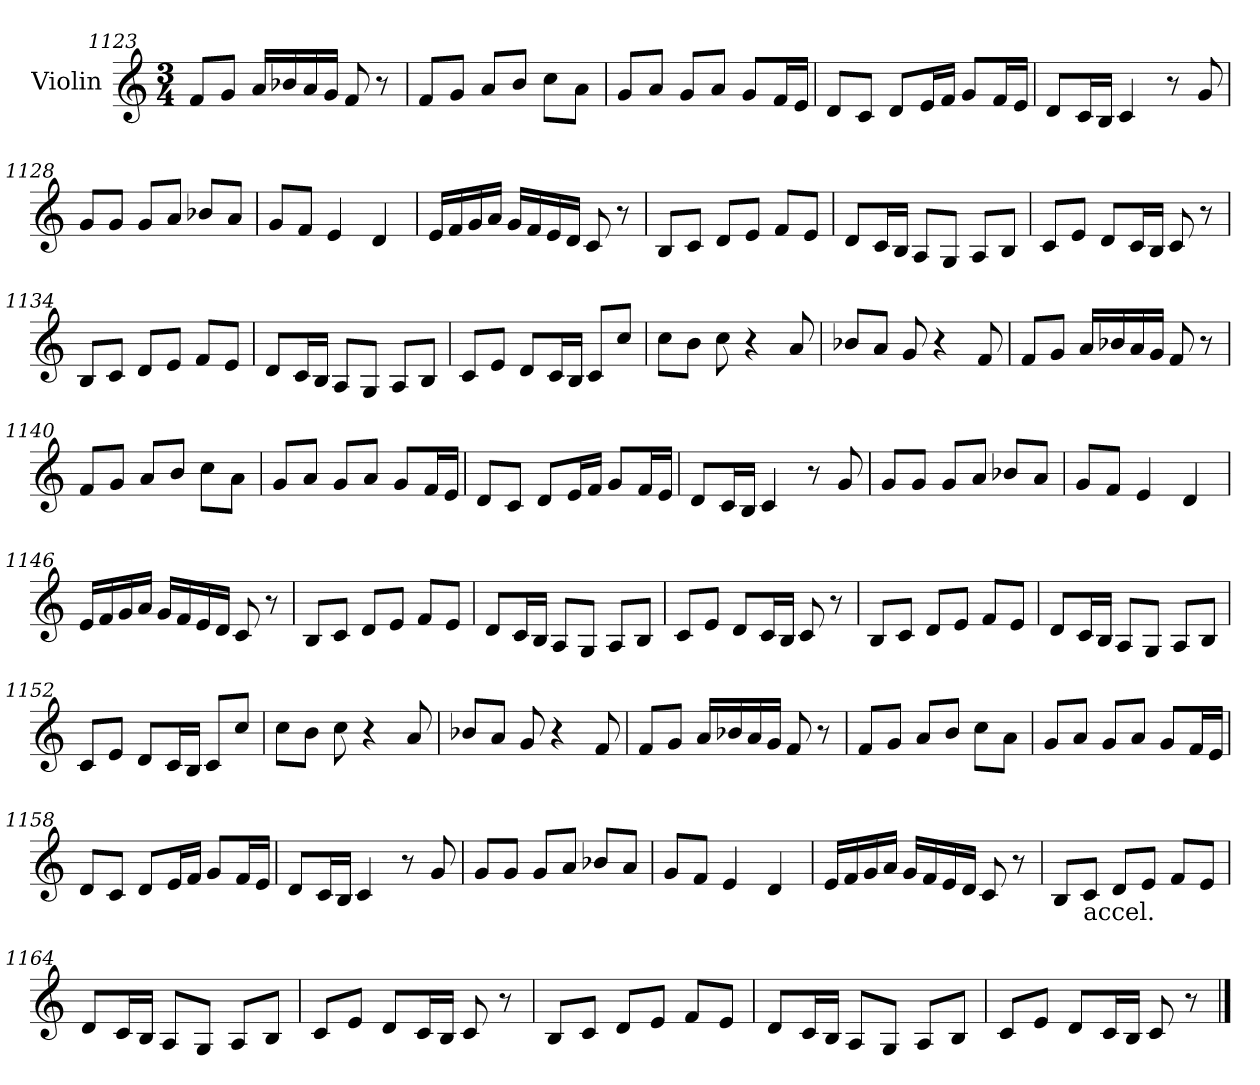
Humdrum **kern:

**kern
*part1
*staff1
*I"Violin
!!LO:LB:g=z
*clefG2
*k[]
*C:
*M3/4
=1123
8f/L
8g/J
16a/LL
16b-X/
16a/
16g/JJ
8f/
8r
=1124
8f/L
8g/J
8a/L
8b/J
8cc\L
8a\J
=1125
8g/L
8a/J
8g/L
8a/J
8g/L
16f/L
16e/JJ
=1126
8d/L
8c/J
8d/L
16e/L
16f/JJ
8g/L
16f/L
16e/JJ
!!LO:PB:g=z
=1127
8d/L
16c/L
16B/JJ
4c/
8r
8g/
!!LO:PB:g=z
=1128
8g/L
8g/J
8g/L
8a/J
8b-X/L
8a/J
=1129
8g/L
8f/J
4e/
4d/
=1130
16e/LL
16f/
16g/
16a/JJ
16g/LL
16f/
16e/
16d/JJ
8c/
8r
=1131
8B/L
8c/J
8d/L
8e/J
8f/L
8e/J
!!LO:PB:g=z
=1132
8d/L
16c/L
16B/JJ
8A/L
8G/J
8A/L
8B/J
!!LO:PB:g=z
=1133
8c/L
8e/J
8d/L
16c/L
16B/JJ
8c/
8r
=1134
8B/L
8c/J
8d/L
8e/J
8f/L
8e/J
=1135
8d/L
16c/L
16B/JJ
8A/L
8G/J
8A/L
8B/J
=1136
8c/L
8e/J
8d/L
16c/L
16B/JJ
8c/L
8cc/J
!!LO:PB:g=z
=1137
8cc\L
8b\J
8cc\
4r
8a/
!!LO:PB:g=z
=1138
8b-X/L
8a/J
8g/
4r
8f/
=1139
8f/L
8g/J
16a/LL
16b-X/
16a/
16g/JJ
8f/
8r
=1140
8f/L
8g/J
8a/L
8b/J
8cc\L
8a\J
=1141
8g/L
8a/J
8g/L
8a/J
8g/L
16f/L
16e/JJ
!!LO:PB:g=z
=1142
8d/L
8c/J
8d/L
16e/L
16f/JJ
8g/L
16f/L
16e/JJ
!!LO:PB:g=z
=1143
8d/L
16c/L
16B/JJ
4c/
8r
8g/
=1144
8g/L
8g/J
8g/L
8a/J
8b-X/L
8a/J
=1145
8g/L
8f/J
4e/
4d/
=1146
16e/LL
16f/
16g/
16a/JJ
16g/LL
16f/
16e/
16d/JJ
8c/
8r
!!LO:PB:g=z
=1147
8B/L
8c/J
8d/L
8e/J
8f/L
8e/J
=1148
8d/L
16c/L
16B/JJ
8A/L
8G/J
8A/L
8B/J
=1149
8c/L
8e/J
8d/L
16c/L
16B/JJ
8c/
8r
=1150
8B/L
8c/J
8d/L
8e/J
8f/L
8e/J
=1151
8d/L
16c/L
16B/JJ
8A/L
8G/J
8A/L
8B/J
!!LO:PB:g=z
=1152
8c/L
8e/J
8d/L
16c/L
16B/JJ
8c/L
8cc/J
!!LO:PB:g=z
=1153
8cc\L
8b\J
8cc\
4r
8a/
=1154
8b-X/L
8a/J
8g/
4r
8f/
=1155
8f/L
8g/J
16a/LL
16b-X/
16a/
16g/JJ
8f/
8r
=1156
8f/L
8g/J
8a/L
8b/J
8cc\L
8a\J
!!LO:PB:g=z
=1157
8g/L
8a/J
8g/L
8a/J
8g/L
16f/L
16e/JJ
!!LO:PB:g=z
=1158
8d/L
8c/J
8d/L
16e/L
16f/JJ
8g/L
16f/L
16e/JJ
=1159
8d/L
16c/L
16B/JJ
4c/
8r
8g/
=1160
8g/L
8g/J
8g/L
8a/J
8b-X/L
8a/J
=1161
8g/L
8f/J
4e/
4d/
=1162
16e/LL
16f/
16g/
16a/JJ
16g/LL
16f/
16e/
16d/JJ
8c/
8r
!!LO:LB:g=z
=1163
8B/L
!LO:TX:b:t=accel.
8c/J
8d/L
8e/J
8f/L
8e/J
=1164
8d/L
16c/L
16B/JJ
8A/L
8G/J
8A/L
8B/J
=1165
8c/L
8e/J
8d/L
16c/L
16B/JJ
8c/
8r
=1166
8B/L
8c/J
8d/L
8e/J
8f/L
8e/J
!!LO:PB:g=z
=1167
8d/L
16c/L
16B/JJ
8A/L
8G/J
8A/L
8B/J
!!LO:PB:g=z
=1168
8c/L
8e/J
8d/L
16c/L
16B/JJ
8c/
8r
==
*-
